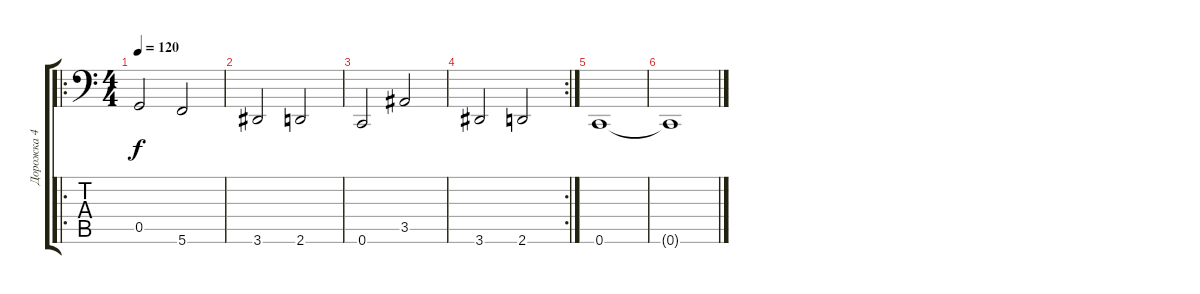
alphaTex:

\track ("Дорожка 4" "Дорожка 4") {instrument electricbasspick}
\staff {score tabs}
\tuning (D3 A2 F2 C2 G1 C1) {hide}
\ro
\ts (4 4)
\tempo 120
\clef f4
\ks c
0.5.2{dy f} 5.6.2 |
3.6.2 2.6.2 |
0.6.2 3.5.2 |
\rc 2
3.6.2 2.6.2 |
0.6.1 |
0.6{t}.1
